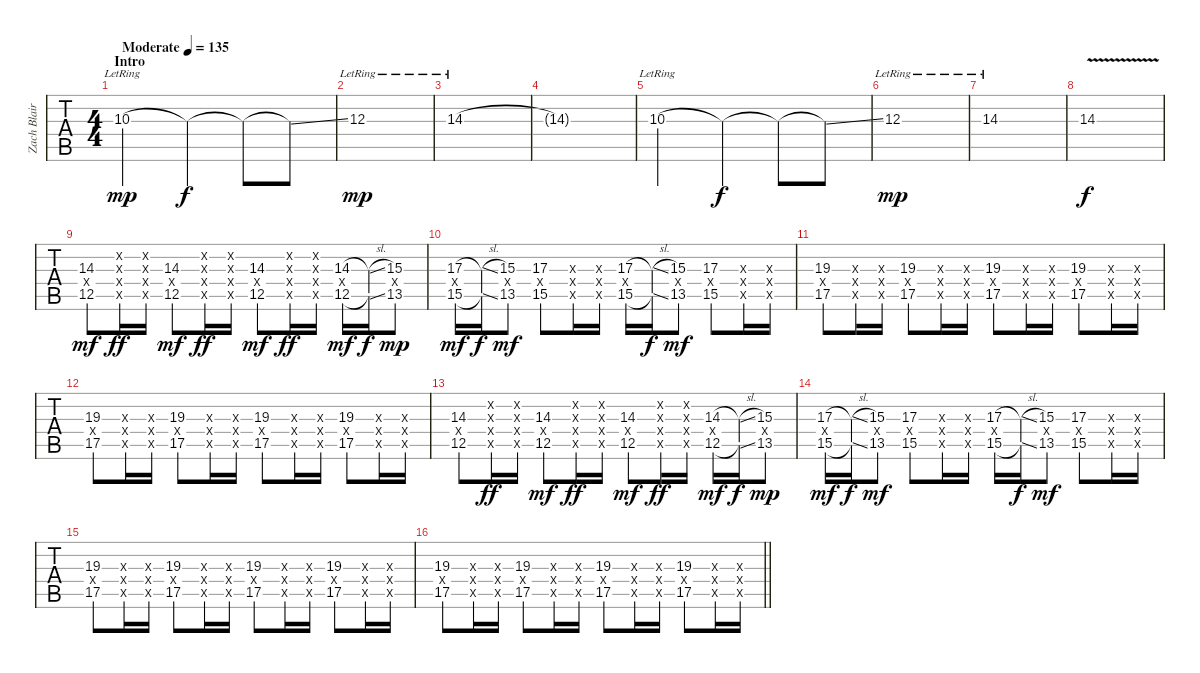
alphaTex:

\track ("Zach Blair - Guitar One" "Zach Blair") {instrument distortionguitar}
\staff {tabs}
\tuning (Eb4 Bb3 Gb3 Db3 Ab2 Eb2) {hide}
\ts (4 4)
\section ("" "Intro")
\tempo (135 "Moderate")
\clef g2
\ks c
10.3{lr}.2{dy mp volume 6 instrument distortionguitar} 10.3{t}.4{dy f} 10.3{t}.8 10.3{ss t}.8 |
12.3{lr}.1{dy mp} |
14.3{lr}.1 |
14.3{t}.1 |
10.3{lr}.2 10.3{t}.4{dy f} 10.3{t}.8 10.3{ss t}.8 |
12.3{lr}.1{dy mp} |
14.3{lr}.1 |
14.3{v}.1{dy f volume 14} |
(14.3 12.4{x} 12.5).8{dy mf volume 9 balance 4} (12.2{x} 12.3{x} 12.4{x} 12.5{x}).16{dy ff} (12.2{x} 12.3{x} 12.4{x} 12.5{x}).16 (14.3 12.4{x} 12.5).8{dy mf} (12.2{x} 12.3{x} 12.4{x} 12.5{x}).16{dy ff} (12.2{x} 12.3{x} 12.4{x} 12.5{x}).16 (14.3 12.4{x} 12.5).8{dy mf} (12.2{x} 12.3{x} 12.4{x} 12.5{x}).16{dy ff} (12.2{x} 12.3{x} 12.4{x} 12.5{x}).16 (14.3 12.4{x} 12.5).16{dy mf} (14.3{sl t} 12.5{sl t}).16{dy f} (15.3 12.4{x} 13.5).8{dy mp} |
(17.3 15.4{x} 15.5).16{dy mf} (17.3{sl t} 15.5{sl t}).16{dy f} (15.3 13.4{x} 13.5).8{dy mf} (17.3 15.4{x} 15.5).8 (15.3{x} 15.4{x} 15.5{x}).16 (15.3{x} 15.4{x} 15.5{x}).16 (17.3 15.4{x} 15.5).16 (17.3{sl t} 15.5{sl t}).16{dy f} (15.3 13.4{x} 13.5).8{dy mf} (17.3 15.4{x} 15.5).8 (15.3{x} 15.4{x} 15.5{x}).16 (15.3{x} 15.4{x} 15.5{x}).16 |
(19.3 17.4{x} 17.5).8 (17.3{x} 17.4{x} 17.5{x}).16 (17.3{x} 17.4{x} 17.5{x}).16 (19.3 17.4{x} 17.5).8 (17.3{x} 17.4{x} 17.5{x}).16 (17.3{x} 17.4{x} 17.5{x}).16 (19.3 17.4{x} 17.5).8 (17.3{x} 17.4{x} 17.5{x}).16 (17.3{x} 17.4{x} 17.5{x}).16 (19.3 17.4{x} 17.5).8 (17.3{x} 17.4{x} 17.5{x}).16 (17.3{x} 17.4{x} 17.5{x}).16 |
(19.3 17.4{x} 17.5).8 (17.3{x} 17.4{x} 17.5{x}).16 (17.3{x} 17.4{x} 17.5{x}).16 (19.3 17.4{x} 17.5).8 (17.3{x} 17.4{x} 17.5{x}).16 (17.3{x} 17.4{x} 17.5{x}).16 (19.3 17.4{x} 17.5).8 (17.3{x} 17.4{x} 17.5{x}).16 (17.3{x} 17.4{x} 17.5{x}).16 (19.3 17.4{x} 17.5).8 (17.3{x} 17.4{x} 17.5{x}).16 (17.3{x} 17.4{x} 17.5{x}).16 |
(14.3 12.4{x} 12.5).8 (12.2{x} 12.3{x} 12.4{x} 12.5{x}).16{dy ff} (12.2{x} 12.3{x} 12.4{x} 12.5{x}).16 (14.3 12.4{x} 12.5).8{dy mf} (12.2{x} 12.3{x} 12.4{x} 12.5{x}).16{dy ff} (12.2{x} 12.3{x} 12.4{x} 12.5{x}).16 (14.3 12.4{x} 12.5).8{dy mf} (12.2{x} 12.3{x} 12.4{x} 12.5{x}).16{dy ff} (12.2{x} 12.3{x} 12.4{x} 12.5{x}).16 (14.3 12.4{x} 12.5).16{dy mf} (14.3{sl t} 12.5{sl t}).16{dy f} (15.3 12.4{x} 13.5).8{dy mp} |
(17.3 15.4{x} 15.5).16{dy mf} (17.3{sl t} 15.5{sl t}).16{dy f} (15.3 13.4{x} 13.5).8{dy mf} (17.3 15.4{x} 15.5).8 (15.3{x} 15.4{x} 15.5{x}).16 (15.3{x} 15.4{x} 15.5{x}).16 (17.3 15.4{x} 15.5).16 (17.3{sl t} 15.5{sl t}).16{dy f} (15.3 13.4{x} 13.5).8{dy mf} (17.3 15.4{x} 15.5).8 (15.3{x} 15.4{x} 15.5{x}).16 (15.3{x} 15.4{x} 15.5{x}).16 |
(19.3 17.4{x} 17.5).8 (17.3{x} 17.4{x} 17.5{x}).16 (17.3{x} 17.4{x} 17.5{x}).16 (19.3 17.4{x} 17.5).8 (17.3{x} 17.4{x} 17.5{x}).16 (17.3{x} 17.4{x} 17.5{x}).16 (19.3 17.4{x} 17.5).8 (17.3{x} 17.4{x} 17.5{x}).16 (17.3{x} 17.4{x} 17.5{x}).16 (19.3 17.4{x} 17.5).8 (17.3{x} 17.4{x} 17.5{x}).16 (17.3{x} 17.4{x} 17.5{x}).16 |
\barLineRight lightlight
(19.3 17.4{x} 17.5).8 (17.3{x} 17.4{x} 17.5{x}).16 (17.3{x} 17.4{x} 17.5{x}).16 (19.3 17.4{x} 17.5).8 (17.3{x} 17.4{x} 17.5{x}).16 (17.3{x} 17.4{x} 17.5{x}).16 (19.3 17.4{x} 17.5).8 (17.3{x} 17.4{x} 17.5{x}).16 (17.3{x} 17.4{x} 17.5{x}).16 (19.3 17.4{x} 17.5).8 (17.3{x} 17.4{x} 17.5{x}).16 (17.3{x} 17.4{x} 17.5{x}).16
